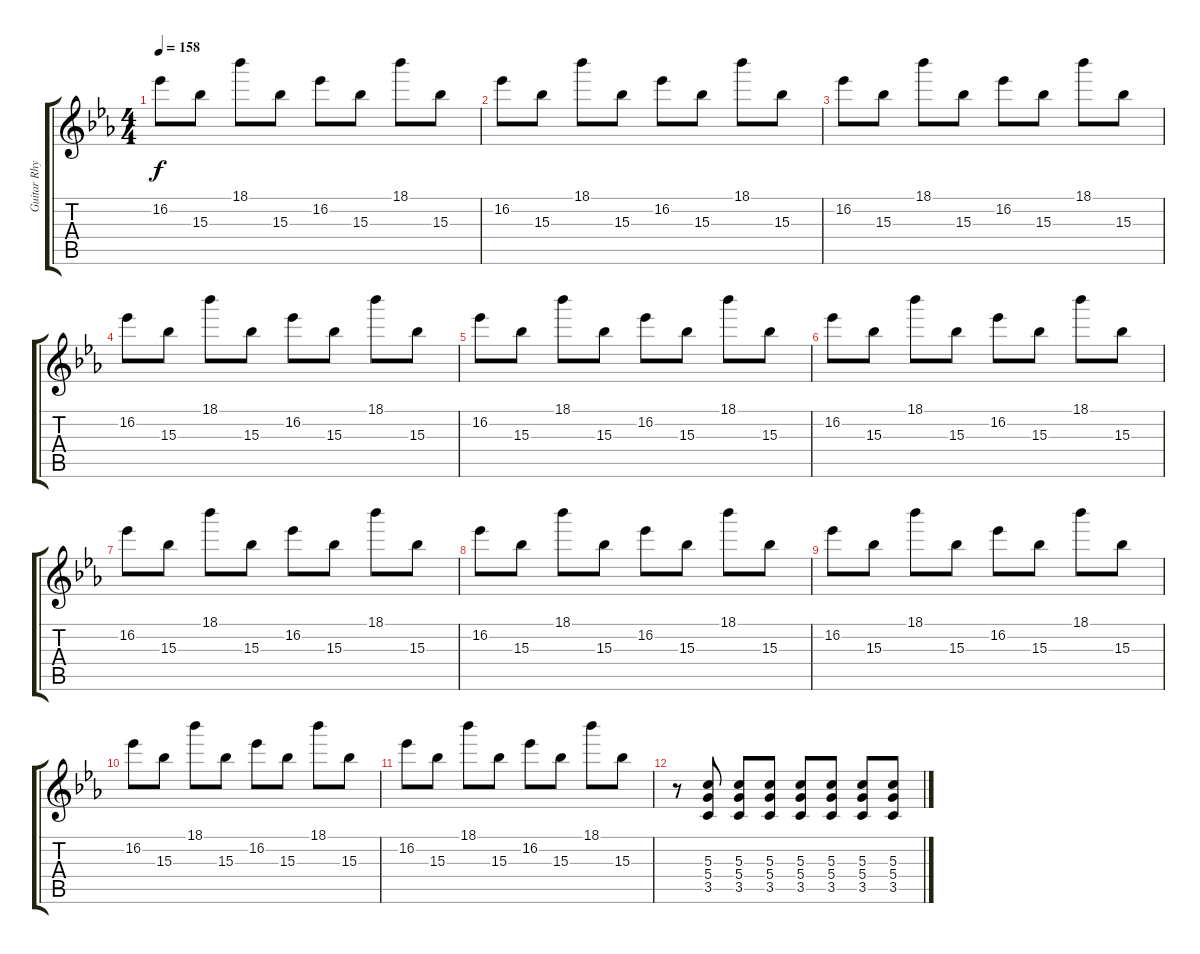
\track ("Guitar Rhythm" "Guitar Rhy") {instrument distortionguitar}
\staff {score tabs}
\tuning (E4 B3 G3 D3 A2 E2) {hide}
\ts (4 4)
\tempo 158
\clef g2
\ks eb
16.2.8{dy f} 15.3.8 18.1.8 15.3.8 16.2.8 15.3.8 18.1.8 15.3.8 |
16.2.8 15.3.8 18.1.8 15.3.8 16.2.8 15.3.8 18.1.8 15.3.8 |
16.2.8 15.3.8 18.1.8 15.3.8 16.2.8 15.3.8 18.1.8 15.3.8 |
16.2.8 15.3.8 18.1.8 15.3.8 16.2.8 15.3.8 18.1.8 15.3.8 |
16.2.8 15.3.8 18.1.8 15.3.8 16.2.8 15.3.8 18.1.8 15.3.8 |
16.2.8 15.3.8 18.1.8 15.3.8 16.2.8 15.3.8 18.1.8 15.3.8 |
16.2.8 15.3.8 18.1.8 15.3.8 16.2.8 15.3.8 18.1.8 15.3.8 |
16.2.8 15.3.8 18.1.8 15.3.8 16.2.8 15.3.8 18.1.8 15.3.8 |
16.2.8 15.3.8 18.1.8 15.3.8 16.2.8 15.3.8 18.1.8 15.3.8 |
16.2.8 15.3.8 18.1.8 15.3.8 16.2.8 15.3.8 18.1.8 15.3.8 |
16.2.8 15.3.8 18.1.8 15.3.8 16.2.8 15.3.8 18.1.8 15.3.8 |
r.8 (5.3 5.4 3.5).8 (5.3 5.4 3.5).8 (5.3 5.4 3.5).8 (5.3 5.4 3.5).8 (5.3 5.4 3.5).8 (5.3 5.4 3.5).8 (5.3 5.4 3.5).8
